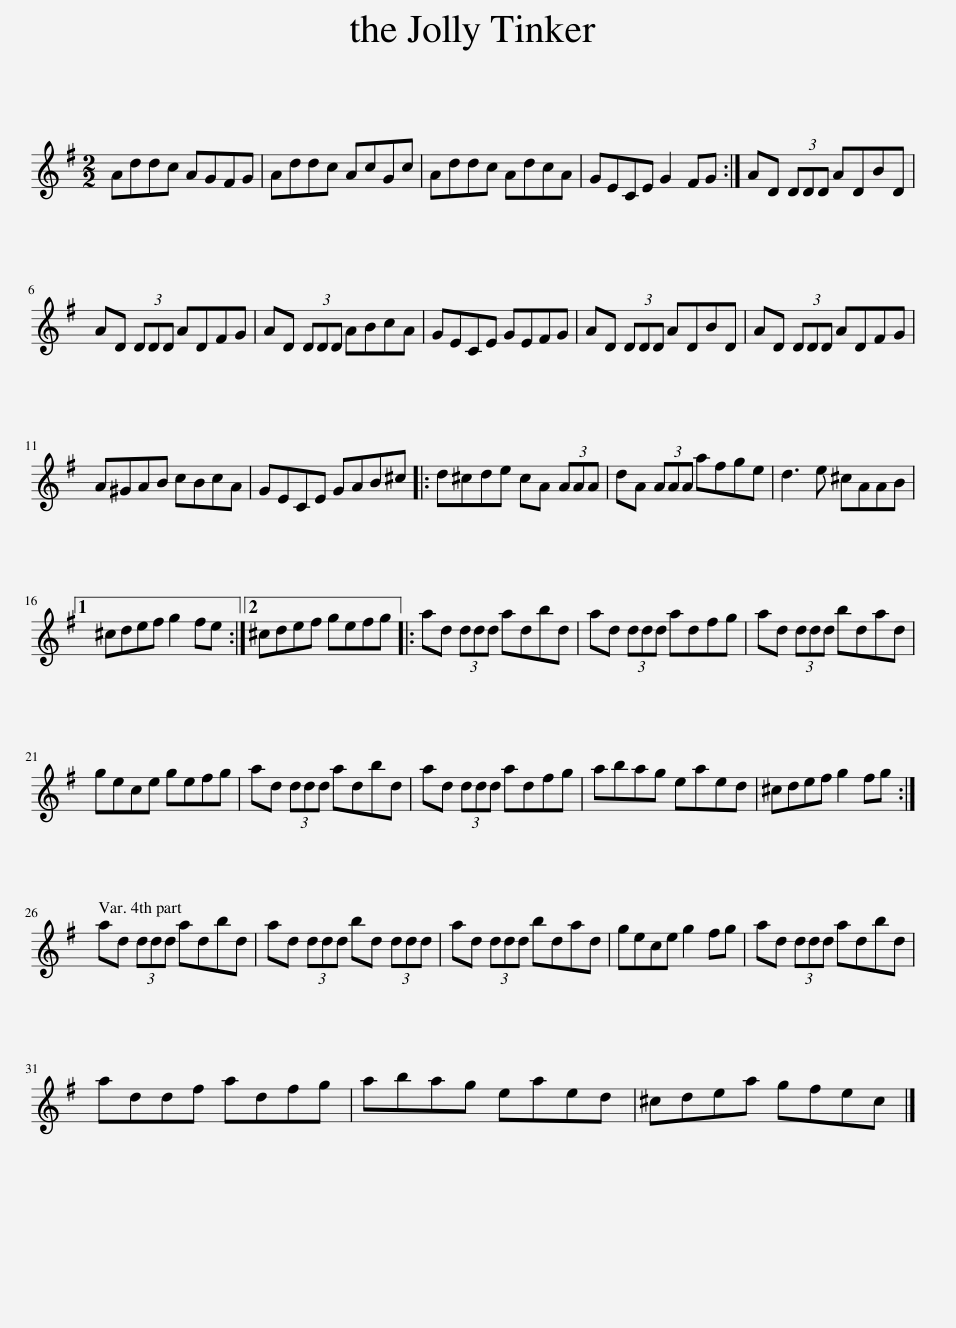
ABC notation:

X:1
L:1/8
M:2/2
I:linebreak $
K:G
V:1 treble
V:1
 Addc AGFG | Addc AcGc | Addc AdcA | GECE G2 FG :| AD (3DDD ADBD |$ %5
 AD (3DDD ADFG | AD (3DDD ABcA | GECE GEFG | AD (3DDD ADBD | AD (3DDD ADFG |$ %10
 A^GAB cBcA | GECE GAB^c |: d^cde cA (3AAA | dA (3AAA afge | d3 e ^cAAB |1$ %15
 ^cdef g2 fe :|2 ^cdef gefg |: ad (3ddd adbd | ad (3ddd adfg | ad (3ddd bdad |$ %20
 gece gefg | ad (3ddd adbd | ad (3ddd adfg | abag eaed | ^cdef g2 fg :|$ %25
 ad (3ddd adbd | ad (3ddd bd (3ddd | ad (3ddd bdad | gece g2 fg | ad (3ddd adbd |$ %30
 addf adfg | abag eaed | ^cdea gfec |] %33
